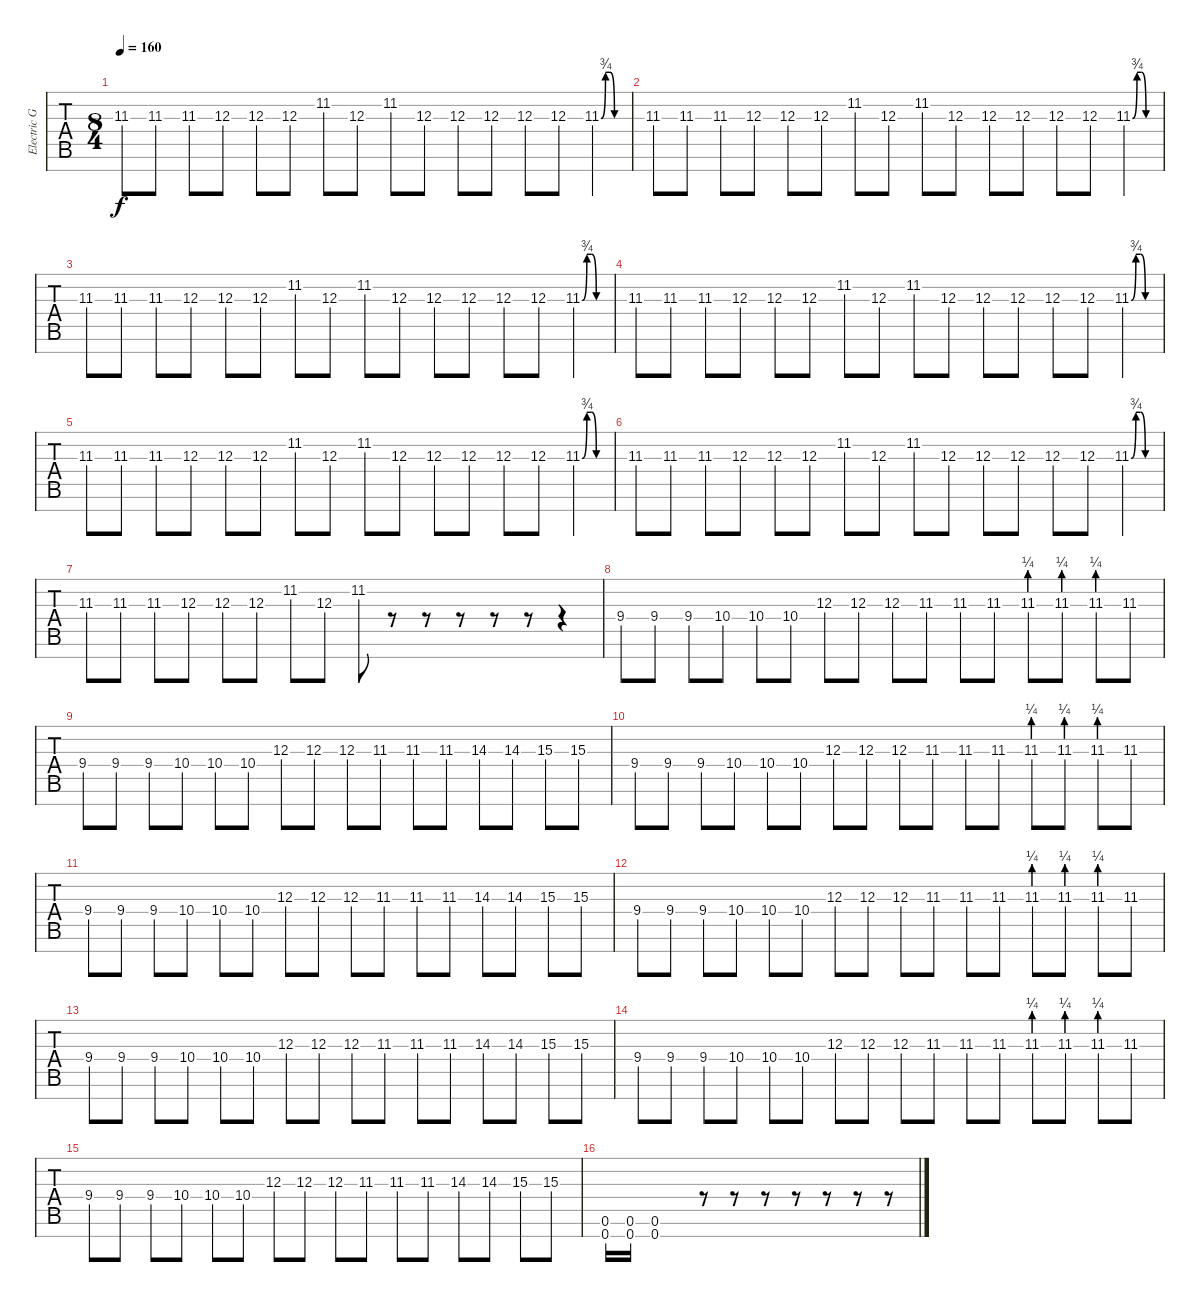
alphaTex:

\track ("Electric Guitar" "Electric G") {instrument distortionguitar}
\staff {tabs}
\tuning (D4 A3 F3 C3 G2 D2 G1) {hide}
\ts (8 4)
\tempo 160
\clef f4
\ks c
11.3.8{dy f} 11.3.8 11.3.8 12.3.8 12.3.8 12.3.8 11.2.8 12.3.8 11.2.8 12.3.8 12.3.8 12.3.8 12.3.8 12.3.8 11.3{be (custom 0 0 10 3 20 3 30 0 60 0)}.4 |
11.3.8 11.3.8 11.3.8 12.3.8 12.3.8 12.3.8 11.2.8 12.3.8 11.2.8 12.3.8 12.3.8 12.3.8 12.3.8 12.3.8 11.3{be (custom 0 0 10 3 20 3 30 0 60 0)}.4 |
11.3.8 11.3.8 11.3.8 12.3.8 12.3.8 12.3.8 11.2.8 12.3.8 11.2.8 12.3.8 12.3.8 12.3.8 12.3.8 12.3.8 11.3{be (custom 0 0 10 3 20 3 30 0 60 0)}.4 |
11.3.8 11.3.8 11.3.8 12.3.8 12.3.8 12.3.8 11.2.8 12.3.8 11.2.8 12.3.8 12.3.8 12.3.8 12.3.8 12.3.8 11.3{be (custom 0 0 10 3 20 3 30 0 60 0)}.4 |
11.3.8 11.3.8 11.3.8 12.3.8 12.3.8 12.3.8 11.2.8 12.3.8 11.2.8 12.3.8 12.3.8 12.3.8 12.3.8 12.3.8 11.3{be (custom 0 0 10 3 20 3 30 0 60 0)}.4 |
11.3.8 11.3.8 11.3.8 12.3.8 12.3.8 12.3.8 11.2.8 12.3.8 11.2.8 12.3.8 12.3.8 12.3.8 12.3.8 12.3.8 11.3{be (custom 0 0 10 3 20 3 30 0 60 0)}.4 |
11.3.8 11.3.8 11.3.8 12.3.8 12.3.8 12.3.8 11.2.8 12.3.8 11.2.8 r.8 r.8 r.8 r.8 r.8 r.4 |
9.4.8 9.4.8 9.4.8 10.4.8 10.4.8 10.4.8 12.3.8 12.3.8 12.3.8 11.3.8 11.3.8 11.3.8 11.3{be (prebend 0 1 60 1)}.8 11.3{be (prebend 0 1 60 1)}.8 11.3{be (prebend 0 1 60 1)}.8 11.3.8 |
9.4.8 9.4.8 9.4.8 10.4.8 10.4.8 10.4.8 12.3.8 12.3.8 12.3.8 11.3.8 11.3.8 11.3.8 14.3.8 14.3.8 15.3.8 15.3.8 |
9.4.8 9.4.8 9.4.8 10.4.8 10.4.8 10.4.8 12.3.8 12.3.8 12.3.8 11.3.8 11.3.8 11.3.8 11.3{be (prebend 0 1 60 1)}.8 11.3{be (prebend 0 1 60 1)}.8 11.3{be (prebend 0 1 60 1)}.8 11.3.8 |
9.4.8 9.4.8 9.4.8 10.4.8 10.4.8 10.4.8 12.3.8 12.3.8 12.3.8 11.3.8 11.3.8 11.3.8 14.3.8 14.3.8 15.3.8 15.3.8 |
9.4.8 9.4.8 9.4.8 10.4.8 10.4.8 10.4.8 12.3.8 12.3.8 12.3.8 11.3.8 11.3.8 11.3.8 11.3{be (prebend 0 1 60 1)}.8 11.3{be (prebend 0 1 60 1)}.8 11.3{be (prebend 0 1 60 1)}.8 11.3.8 |
9.4.8 9.4.8 9.4.8 10.4.8 10.4.8 10.4.8 12.3.8 12.3.8 12.3.8 11.3.8 11.3.8 11.3.8 14.3.8 14.3.8 15.3.8 15.3.8 |
9.4.8 9.4.8 9.4.8 10.4.8 10.4.8 10.4.8 12.3.8 12.3.8 12.3.8 11.3.8 11.3.8 11.3.8 11.3{be (prebend 0 1 60 1)}.8 11.3{be (prebend 0 1 60 1)}.8 11.3{be (prebend 0 1 60 1)}.8 11.3.8 |
9.4.8 9.4.8 9.4.8 10.4.8 10.4.8 10.4.8 12.3.8 12.3.8 12.3.8 11.3.8 11.3.8 11.3.8 14.3.8 14.3.8 15.3.8 15.3.8 |
(0.6 0.7).16 (0.6 0.7).16 (0.6 0.7).1 r.8 r.8 r.8 r.8 r.8 r.8 r.8
